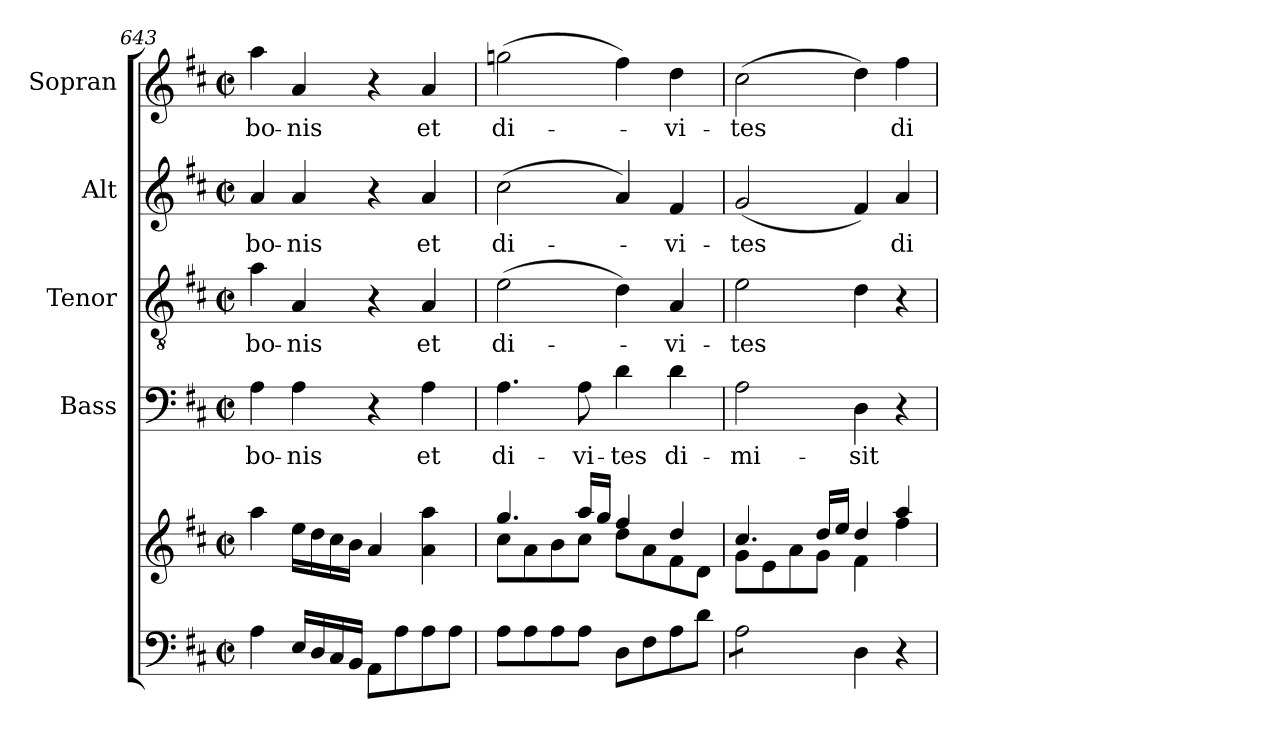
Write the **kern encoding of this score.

**kern	**kern	**kern	**text	**kern	**text	**kern	**text	**kern	**text
*part5	*part5	*part4	*part4	*part3	*part3	*part2	*part2	*part1	*part1
*staff6	*staff5	*staff4	*staff4	*staff3	*staff3	*staff2	*staff2	*staff1	*staff1
*	*	*I"Bass	*	*I"Tenor	*	*I"Alt	*	*I"Sopran	*
*	*	*I'B.	*	*I'T.	*	*I'A.	*	*I'S.	*
*clefF4	*clefG2	*clefF4	*	*clefGv2	*	*clefG2	*	*clefG2	*
*k[f#c#]	*k[f#c#]	*k[f#c#]	*	*k[f#c#]	*	*k[f#c#]	*	*k[f#c#]	*
*D:	*D:	*D:	*	*D:	*	*D:	*	*D:	*
*M2/2	*M2/2	*M2/2	*	*M2/2	*	*M2/2	*	*M2/2	*
*met(c|)	*met(c|)	*met(c|)	*	*met(c|)	*	*met(c|)	*	*met(c|)	*
=643	=643	=643	=643	=643	=643	=643	=643	=643	=643
!	!	!	!LO:LY:b	!	!LO:LY:b	!	!LO:LY:b	!	!LO:LY:b
4A\	4aa\	4A\	bo-	4a\	bo-	4a/	bo-	4aa\	bo-
!	!	!	!LO:LY:b	!	!LO:LY:b	!	!LO:LY:b	!	!LO:LY:b
16E/LL	16ee\LL	4A\	-nis	4A/	-nis	4a/	-nis	4a/	-nis
16D/	16dd\	.	.	.	.	.	.	.	.
16C#/	16cc#\	.	.	.	.	.	.	.	.
16BB/JJ	16b\JJ	.	.	.	.	.	.	.	.
8AA\L	4a/	4r	.	4r	.	4r	.	4r	.
8A\	.	.	.	.	.	.	.	.	.
!	!	!	!LO:LY:b	!	!LO:LY:b	!	!LO:LY:b	!	!LO:LY:b
8A\	4a\ 4aa\	4A\	et	4A/	et	4a/	et	4a/	et
8A\J	.	.	.	.	.	.	.	.	.
!!LO:PB:g=z
=644	=644	=644	=644	=644	=644	=644	=644	=644	=644
*	*^	*	*	*	*	*	*	*	*
!	!	!	!	!LO:LY:b	!	!LO:LY:b	!	!LO:LY:b	!	!LO:LY:b
8A\L	4.gg/	8cc#\L	4.A\	di-	(>2e\	di-	(>2cc#\	di-	(>2ggn\	di-
8A\	.	8a\	.	.	.	.	.	.	.	.
8A\	.	8b\	.	.	.	.	.	.	.	.
!	!	!	!	!LO:LY:b	!	!	!	!	!	!
8A\J	16aa/LL	8cc#\J	8A\	-vi-	.	.	.	.	.	.
.	16gg/JJ	.	.	.	.	.	.	.	.	.
!	!	!	!	!LO:LY:b	!	!	!	!	!	!
8D\L	4ff#/	8dd\L	4d\	-tes	4d\)	.	4a/)	.	4ff#\)	.
8F#\	.	8a\	.	.	.	.	.	.	.	.
!	!	!	!	!LO:LY:b	!	!LO:LY:b	!	!LO:LY:b	!	!LO:LY:b
8A\	4dd/	8f#\	4d\	di-	4A/	-vi-	4f#/	-vi-	4dd\	-vi-
8d\J	.	8d\J	.	.	.	.	.	.	.	.
=645	=645	=645	=645	=645	=645	=645	=645	=645	=645	=645
!	!	!	!	!LO:LY:b	!	!LO:LY:b	!	!LO:LY:b	!	!LO:LY:b
*tremolo	*	*	*	*	*	*	*	*	*	*
8A\L	4.cc#/	8g\L	2A\	-mi-	2e\	-tes	(<2g/	-tes	(>2cc#\	-tes
8A\	.	8e\	.	.	.	.	.	.	.	.
8A\	.	8a\	.	.	.	.	.	.	.	.
8A\J	16dd/LL	8g\J	.	.	.	.	.	.	.	.
*Xtremolo	*	*	*	*	*	*	*	*	*	*
.	16ee/JJ	.	.	.	.	.	.	.	.	.
!	!	!	!	!LO:LY:b	!	!	!	!	!	!
4D\	4dd/	4f#\	4D\	-sit	4d\	.	4f#/)	.	4dd\)	.
!	!	!	!	!	!	!	!	!LO:LY:b	!	!LO:LY:b
4r	4aa/	4ff#\	4r	.	4r	.	4a/	di-	4ff#\	di-
*	*v	*v	*	*	*	*	*	*	*	*
=	=	=	=	=	=	=	=	=	=
*-	*-	*-	*-	*-	*-	*-	*-	*-	*-
